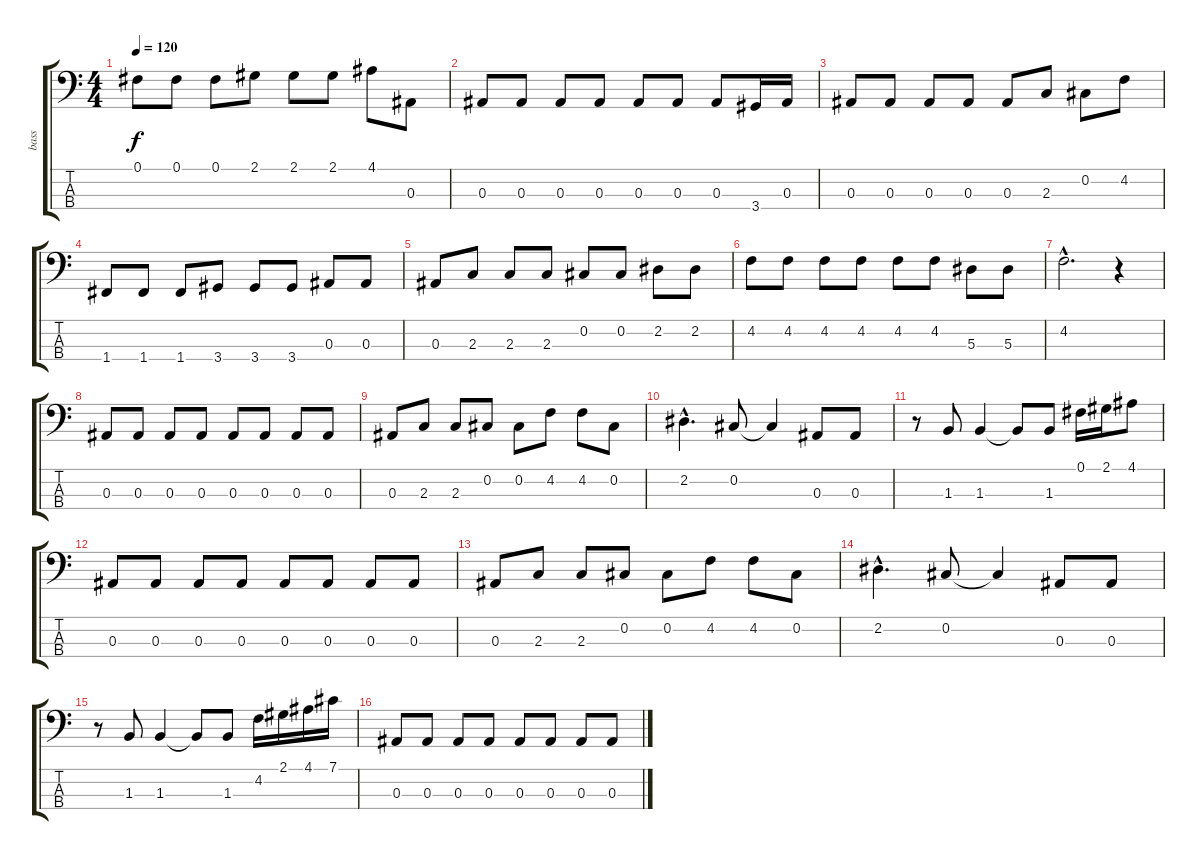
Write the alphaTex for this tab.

\track ("bass" "bass") {instrument electricbassfinger}
\staff {score tabs}
\tuning (Gb2 Db2 Bb1 F1) {hide}
\ts (4 4)
\tempo 120
\clef f4
\ks c
0.1.8{dy f} 0.1.8 0.1.8 2.1.8 2.1.8 2.1.8 4.1.8 0.3.8 |
0.3.8 0.3.8 0.3.8 0.3.8 0.3.8 0.3.8 0.3.8 3.4.16 0.3.16 |
0.3.8 0.3.8 0.3.8 0.3.8 0.3.8 2.3.8 0.2.8 4.2.8 |
1.4.8 1.4.8 1.4.8 3.4.8 3.4.8 3.4.8 0.3.8 0.3.8 |
0.3.8 2.3.8 2.3.8 2.3.8 0.2.8 0.2.8 2.2.8 2.2.8 |
4.2.8 4.2.8 4.2.8 4.2.8 4.2.8 4.2.8 5.3.8 5.3.8 |
4.2{hac}.2{d} r.4 |
0.3.8 0.3.8 0.3.8 0.3.8 0.3.8 0.3.8 0.3.8 0.3.8 |
0.3.8 2.3.8 2.3.8 0.2.8 0.2.8 4.2.8 4.2.8 0.2.8 |
2.2{hac}.4{d} 0.2.8 0.2{t}.4 0.3.8 0.3.8 |
r.8 1.3.8 1.3.4 1.3{t}.8 1.3.8 0.1.16 2.1.16 4.1.8 |
0.3.8 0.3.8 0.3.8 0.3.8 0.3.8 0.3.8 0.3.8 0.3.8 |
0.3.8 2.3.8 2.3.8 0.2.8 0.2.8 4.2.8 4.2.8 0.2.8 |
2.2{hac}.4{d} 0.2.8 0.2{t}.4 0.3.8 0.3.8 |
r.8 1.3.8 1.3.4 1.3{t}.8 1.3.8 4.2.16 2.1.16 4.1.16 7.1.16 |
0.3.8 0.3.8 0.3.8 0.3.8 0.3.8 0.3.8 0.3.8 0.3.8
